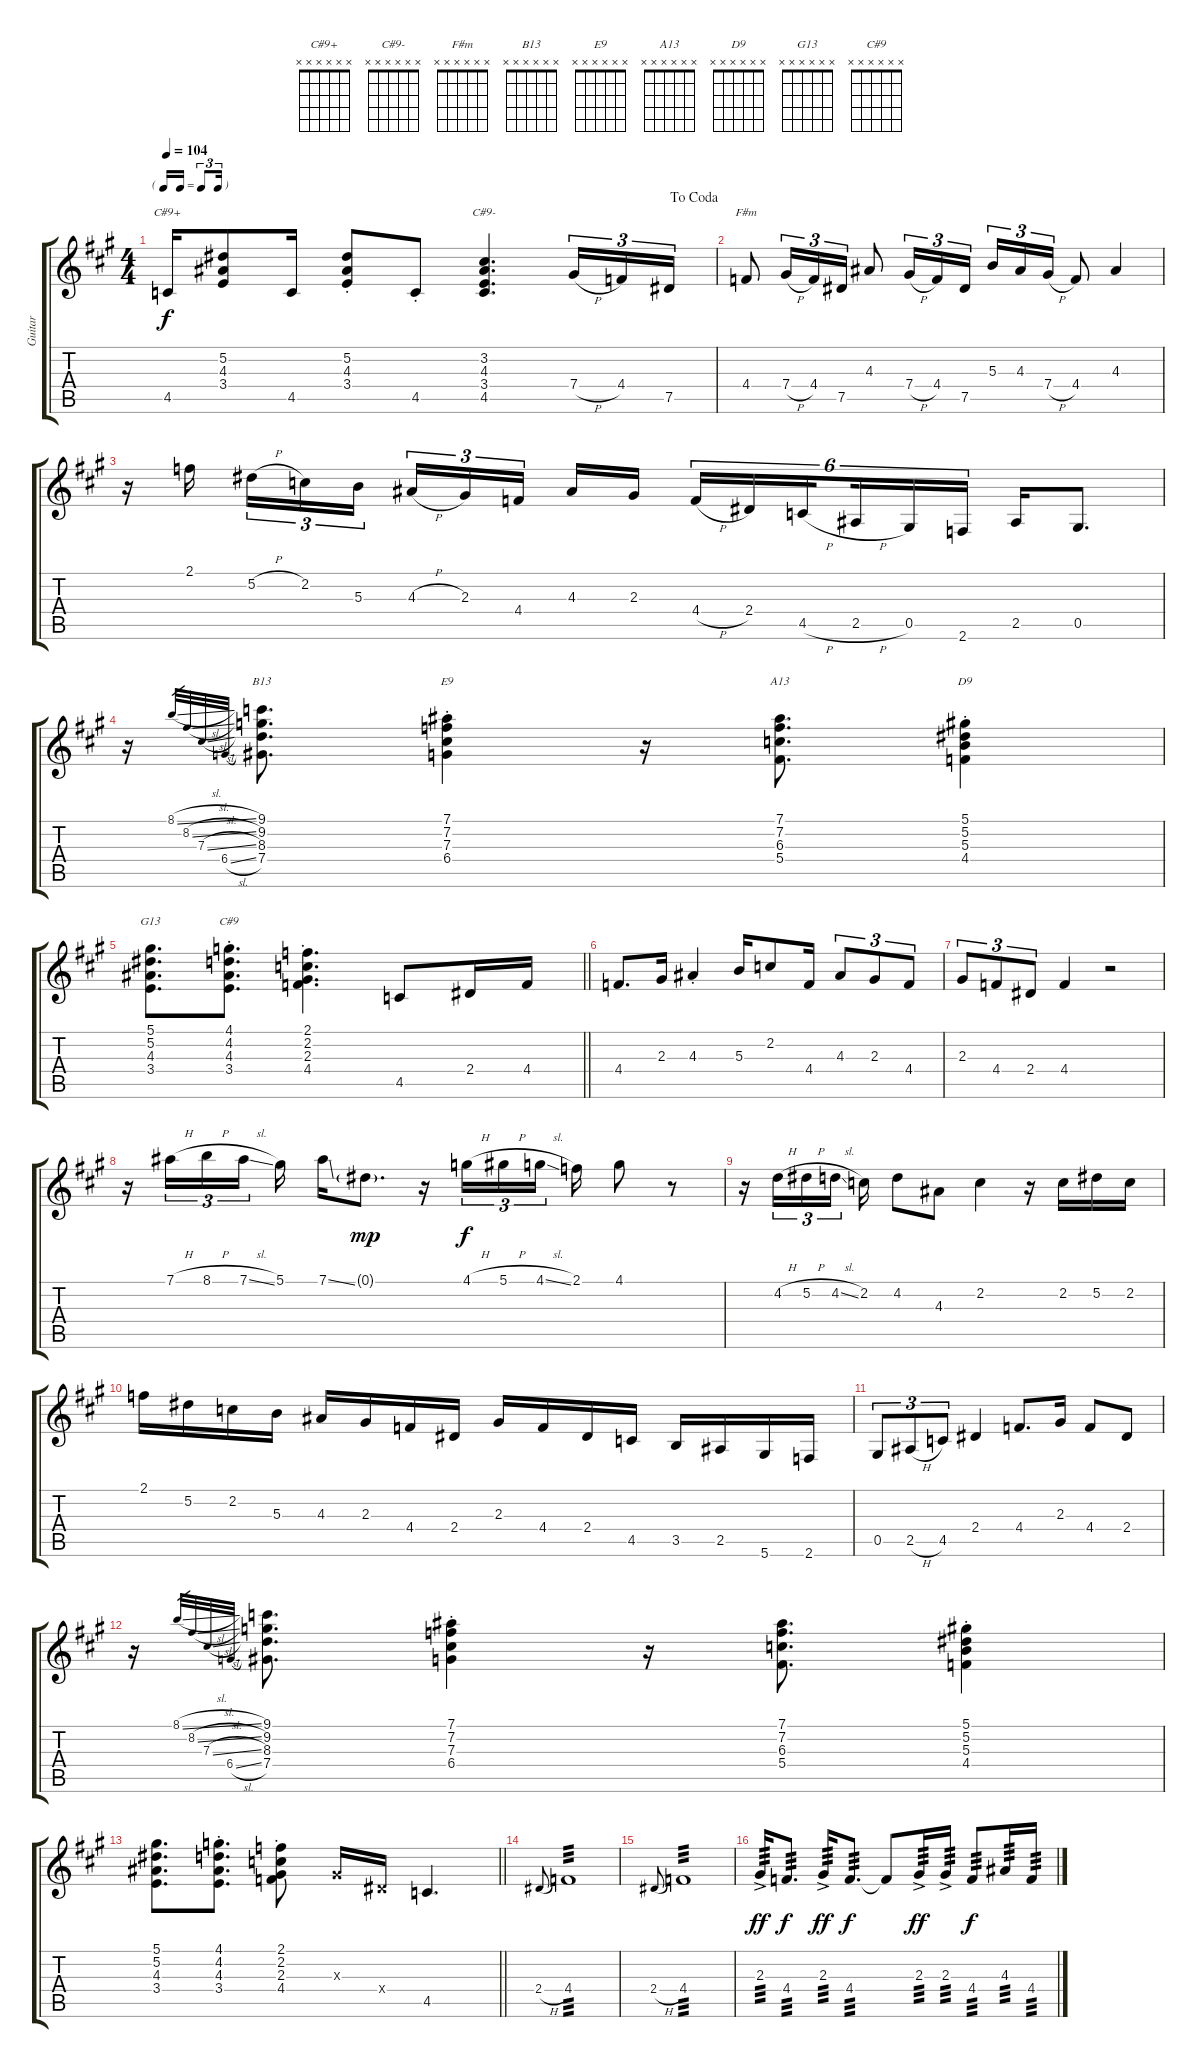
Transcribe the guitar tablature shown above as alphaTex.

\track ("Guitar" "Guitar") {instrument electricguitarjazz}
\staff {score tabs}
\tuning (Eb4 Bb3 Gb3 Db3 Ab2 Eb2) {hide}
\chord ("C#9+" x x x x x x)
\chord ("C#9-" x x x x x x)
\chord ("F#m" x x x x x x)
\chord ("B13" x x x x x x)
\chord ("E9" x x x x x x)
\chord ("A13" x x x x x x)
\chord ("D9" x x x x x x)
\chord ("G13" x x x x x x)
\chord ("C#9" x x x x x x)
\ts (4 4)
\tf triplet16th
\jump dacoda
\tempo 104
\clef g2
\ks a
4.5.16{ch "C#9+" dy f} (5.2 4.3 3.4).8 4.5.16 (5.2{st} 4.3{st} 3.4).8 4.5{st}.8 (3.2 4.3 3.4 4.5).4{d ch "C#9-"} 7.4{h}.16{tu (3 2)} 4.4.16{tu (3 2)} 7.5.16{tu (3 2)} |
4.4.8{ch "F#m"} 7.4{h}.16{tu (3 2)} 4.4.16{tu (3 2)} 7.5.16{tu (3 2)} 4.3.8 7.4{h}.16{tu (3 2)} 4.4.16{tu (3 2)} 7.5.16{tu (3 2)} 5.3.16{tu (3 2)} 4.3.16{tu (3 2)} 7.4{h}.16{tu (3 2)} 4.4.8 4.3.4 |
r.16 2.1.16{beam splitsecondary} 5.2{h}.16{tu (3 2)} 2.2.16{tu (3 2)} 5.3.16{tu (3 2)} 4.3{h}.16{tu (3 2)} 2.3.16{tu (3 2)} 4.4.16{tu (3 2) beam splitsecondary} 4.3.16 2.3.16 4.4{h}.16{tu (6 4)} 2.4.16{tu (6 4)} 4.5{h}.16{tu (6 4) beam splitsecondary} 2.5{h}.16{tu (6 4)} 0.5.16{tu (6 4)} 2.6.16{tu (6 4)} 2.5.16 0.5.8{d} |
r.16 8.1{sl}.32{gr} 8.2{sl}.32{gr} 7.3{sl}.32{gr} 6.4{sl}.32{gr} (9.1 9.2 8.3 7.4).8{d ch "B13"} (7.1{st} 7.2{st} 7.3{st} 6.4{st}).4{ch "E9"} r.16 (7.1 7.2 6.3 5.4).8{d ch "A13"} (5.1{st} 5.2{st} 5.3{st} 4.4{st}).4{ch "D9"} |
\barLineRight lightlight
(5.1 5.2 4.3 3.4).8{d ch "G13"} (4.1{st} 4.2{st} 4.3{st} 3.4{st}).8{d ch "C#9"} (2.1{st} 2.2{st} 2.3{st} 4.4{st}).4{d} 4.5.8 2.4.16 4.4.16 |
4.4.8{d} 2.3.16 4.3{st}.4 5.3.16 2.2.8 4.4.16 4.3.8{tu (3 2)} 2.3.8{tu (3 2)} 4.4.8{tu (3 2)} |
2.3.8{tu (3 2)} 4.4.8{tu (3 2)} 2.4.8{tu (3 2)} 4.4.4 r.2 |
r.16 7.1{h}.16{tu (3 2)} 8.1{h}.16{tu (3 2)} 7.1{sl}.16{tu (3 2) beam splitsecondary} 5.1.16 7.1{ss}.16 0.1{g}.8{d dy mp} r.16 4.1{h}.16{tu (3 2) dy f} 5.1{h}.16{tu (3 2)} 4.1{sl}.16{tu (3 2) beam splitsecondary} 2.1.16 4.1.8 r.8 |
r.16 4.2{h}.16{tu (3 2)} 5.2{h}.16{tu (3 2)} 4.2{sl}.16{tu (3 2) beam splitsecondary} 2.2.16 4.2.8 4.3.8 2.2.4 r.16 2.2.16 5.2.16 2.2.16 |
2.1.16 5.2.16 2.2.16 5.3.16 4.3.16 2.3.16 4.4.16 2.4.16 2.3.16 4.4.16 2.4.16 4.5.16 3.5.16 2.5.16 5.6.16 2.6.16 |
0.5.8{tu (3 2)} 2.5{h}.8{tu (3 2)} 4.5.8{tu (3 2)} 2.4.4 4.4.8{d} 2.3.16 4.4.8 2.4.8 |
r.16 8.1{sl}.32{gr} 8.2{sl}.32{gr} 7.3{sl}.32{gr} 6.4{sl}.32{gr} (9.1 9.2 8.3 7.4).8{d} (7.1{st} 7.2{st} 7.3{st} 6.4{st}).4 r.16 (7.1 7.2 6.3 5.4).8{d} (5.1{st} 5.2{st} 5.3{st} 4.4{st}).4 |
\barLineRight lightlight
(5.1 5.2 4.3 3.4).8{d} (4.1{st} 4.2{st} 4.3{st} 3.4{st}).8{d} (2.1{st} 2.2{st} 2.3{st} 4.4{st}).8 2.3{x}.16 2.4{x}.16 4.5.4{d} |
2.4{h}.8{gr onbeat} 4.4.1{tp 3} |
2.4{h}.8{gr onbeat} 4.4.1{tp 3} |
2.3{ac}.16{tp 3 dy ff} 4.4.8{d tp 3 dy f} 2.3{ac}.16{tp 3 dy ff} 4.4.8{d tp 3 dy f} 4.4{t}.8 2.3{ac}.16{tp 3 dy ff} 2.3{ac}.16{tp 3} 4.4.8{tp 3 dy f} 4.3.16{tp 3} 4.4.16{tp 3}
